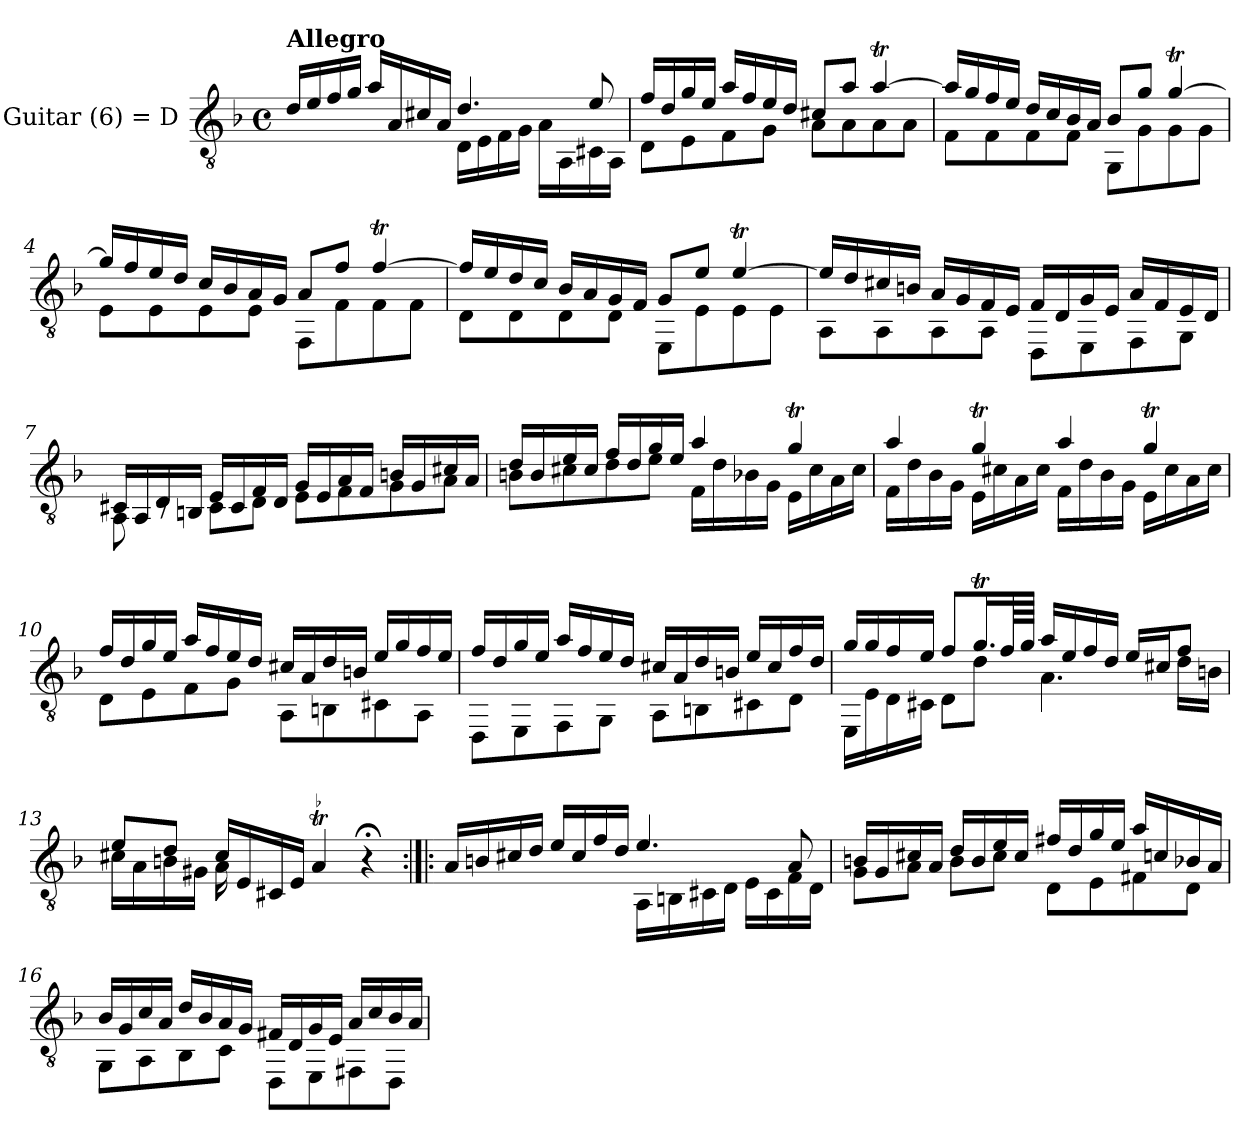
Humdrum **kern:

**kern
*part1
*staff1
*I"Guitar (6) = D
*clefGv2
*k[b-]
*M4/4
*met(c)
=1
*^
!LO:TX:a:B:t=Allegro	!
16d/LL	2rGyy
16e/	.
16f/	.
16g/JJ	.
16a/LL	.
16A/	.
16c#X/	.
16A/JJ	.
4.d/	16D\LL
.	16E\
.	16F\
.	16G\JJ
.	16A\LL
.	16AA\
8e/	16C#X\
.	16AA\JJ
=2	=2
16f/LL	8D\L
16d/	.
16g/	8E\
16e/JJ	.
16a/LL	8F\
16f/	.
16e/	8G\J
16d/JJ	.
8c#X/L	8A\L
8a/J	8A\
[4at/	8A\
.	8A\J
!!LO:LB:g=z	!!
=3	=3
16a/LL]	8F\L
16g/	.
16f/	8F\
16e/JJ	.
16d/LL	8F\
16c/	.
16B-/	8F\J
16A/JJ	.
8B-/L	8GG\L
8g/J	8G\
[4gT/	8G\
.	8G\J
=4	=4
16g/LL]	8E\L
16f/	.
16e/	8E\
16d/JJ	.
16c/LL	8E\
16B-/	.
16A/	8E\J
16G/JJ	.
8A/L	8FF\L
8f/J	8F\
[4fT/	8F\
.	8F\J
=5	=5
16f/LL]	8D\L
16e/	.
16d/	8D\
16c/JJ	.
16B-/LL	8D\
16A/	.
16G/	8D\J
16F/JJ	.
8G/L	8EE\L
8e/J	8E\
[4et/	8E\
.	8E\J
!!LO:LB:g=z	!!
=6	=6
16e/LL]	8AA\L
16d/	.
16c#X/	8AA\
16Bn/JJ	.
16A/LL	8AA\
16G/	.
16F/	8AA\J
16E/JJ	.
16F/LL	8DD\L
16D/	.
16G/	8EE\
16E/JJ	.
16A/LL	8FF\
16F/	.
16E/	8GG\J
16D/JJ	.
=7	=7
16C#X/LL	8AA\
16AA/	.
16D/	8rC
16BBn/JJ	.
16E/LL	8C#\L
16C#/	.
16F/	8D\J
16D/JJ	.
16G/LL	8E\L
16E/	.
16A/	8F\
16F/JJ	.
16Bn/LL	8G\
16G/	.
16c#X/	8A\J
16A/JJ	.
!!LO:LB:g=z	!!
=8	=8
16d/LL	8Bn\L
16B/	.
16e/	8c#X\
16c#/JJ	.
16f/LL	8d\
16d/	.
16g/	8e\J
16e/JJ	.
4a/	16F\LL
.	16d\
.	16B-X\
.	16G\JJ
4gT/	16E\LL
.	16c#\
.	16A\
.	16c#\JJ
=9	=9
4a/	16F\LL
.	16d\
.	16B-\
.	16G\JJ
4gT/	16E\LL
.	16c#X\
.	16A\
.	16c#\JJ
4a/	16F\LL
.	16d\
.	16B-\
.	16G\JJ
4gT/	16E\LL
.	16c#\
.	16A\
.	16c#\JJ
!!LO:LB:g=z	!!
=10	=10
16f/LL	8D\L
16d/	.
16g/	8E\
16e/JJ	.
16a/LL	8F\
16f/	.
16e/	8G\J
16d/JJ	.
16c#X/LL	8AA\L
16A/	.
16d/	8BBn\
16Bn/JJ	.
16e/LL	8C#X\
16g/	.
16f/	8AA\J
16e/JJ	.
=11	=11
16f/LL	8DD\L
16d/	.
16g/	8EE\
16e/JJ	.
16a/LL	8FF\
16f/	.
16e/	8GG\J
16d/JJ	.
16c#X/LL	8AA\L
16A/	.
16d/	8BBn\
16Bn/JJ	.
16e/LL	8C#X\
16c#/	.
16f/	8D\J
16d/JJ	.
!!LO:LB:g=z	!!
=12	=12
16g/LL	16EE\LL
16g/	16E\
16f/	16D\
16e/JJ	16C#X\JJ
8f/L	8D\L
16.gT/L	8d\J
64f/LL	.
64g/JJJJ	.
16a/LL	4.A\
16e/	.
16f/	.
16d/JJ	.
16e/LL	.
16c#X/J	.
8f/J	16d\LL
.	16Bn\JJ
=13	=13
8e/L	16c#X\LL
.	16A\
8d/J	16Bn\
.	16G#X\JJ
16c#/LL	16A\
16E/	16rCyy
16C#X/	8rCyy
16E/JJ	.
4At/	2rCyy
4r;<	.
!!LO:LB:g=z	!!
=14:|!|:	=14:|!|:
16A/LL	2rGyy
16Bn/	.
16c#X/	.
16d/JJ	.
16e/LL	.
16c#/	.
16f/	.
16d/JJ	.
4.e/	16AA\LL
.	16BBn\
.	16C#X\
.	16D\JJ
.	16E\LL
.	16C#\
8A/	16F\
.	16D\JJ
=15	=15
16Bn/LL	8G\L
16G/	.
16c#X/	8A\J
16A/JJ	.
16d/LL	8B\L
16B/	.
16e/	8c#\J
16c#/JJ	.
16f#X/LL	8D\L
16d/	.
16g/	8E\
16e/JJ	.
16a/LL	8F#X\
16cn/	.
16B-X/	8D\J
16A/JJ	.
!!LO:LB:g=z	!!
=16	=16
16B-/LL	8GG\L
16G/	.
16c/	8AA\
16A/JJ	.
16d/LL	8BB-\
16B-/	.
16A/	8C\J
16G/JJ	.
16F#X/LL	8DD\L
16D/	.
16G/	8EE\
16E/JJ	.
16A/LL	8FF#X\
16c/	.
16B-/	8DD\J
16A/JJ	.
*v	*v
=
*-
